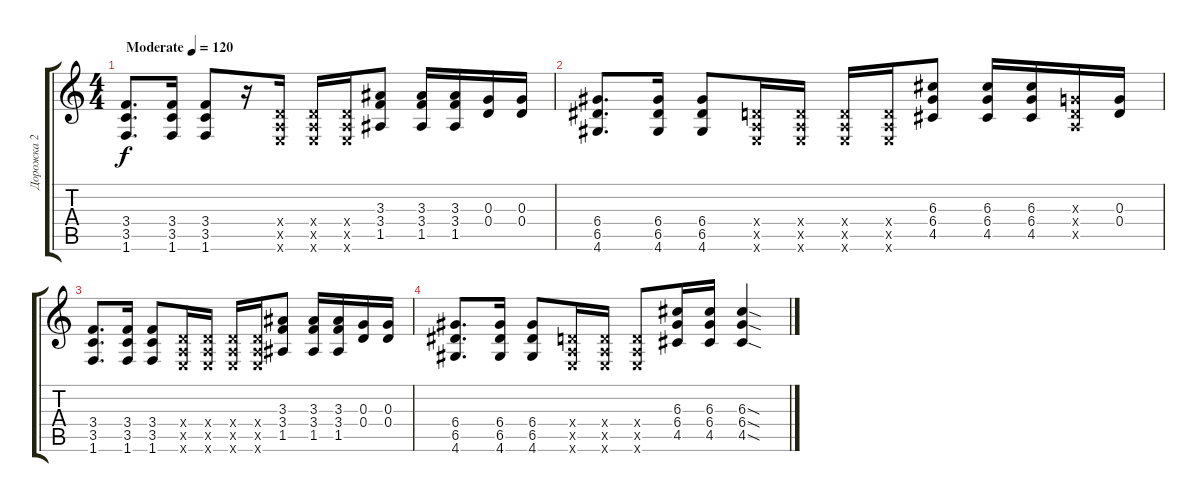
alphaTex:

\track ("Дорожка 2" "Дорожка 2") {instrument acousticguitarsteel}
\staff {score tabs}
\tuning (E4 B3 G3 D3 A2 E2) {hide}
\ts (4 4)
\tempo (120 "Moderate")
\clef g2
\ks c
(3.4 3.5 1.6).8{d dy f instrument acousticguitarsteel} (3.4 3.5 1.6).16 (3.4 3.5 1.6).8 r.16 (0.4{x} 0.5{x} 0.6{x}).16 (0.4{x} 0.5{x} 0.6{x}).16 (0.4{x} 0.5{x} 0.6{x}).16 (3.3 3.4 1.5).8 (3.3 3.4 1.5).16 (3.3 3.4 1.5).16 (0.3 0.4).16 (0.3 0.4).16 |
(6.4 6.5 4.6).8{d} (6.4 6.5 4.6).16 (6.4 6.5 4.6).8 (0.4{x} 0.5{x} 0.6{x}).16 (0.4{x} 0.5{x} 0.6{x}).16 (0.4{x} 0.5{x} 0.6{x}).16 (0.4{x} 0.5{x} 0.6{x}).16 (6.3 6.4 4.5).8 (6.3 6.4 4.5).16 (6.3 6.4 4.5).16 (0.3{x} 0.4{x} 0.5{x}).16 (0.3 0.4).16 |
(3.4 3.5 1.6).8{d} (3.4 3.5 1.6).16 (3.4 3.5 1.6).8 (0.4{x} 0.5{x} 0.6{x}).16 (0.4{x} 0.5{x} 0.6{x}).16 (0.4{x} 0.5{x} 0.6{x}).16 (0.4{x} 0.5{x} 0.6{x}).16 (3.3 3.4 1.5).8 (3.3 3.4 1.5).16 (3.3 3.4 1.5).16 (0.3 0.4).16 (0.3 0.4).16 |
(6.4 6.5 4.6).8{d} (6.4 6.5 4.6).16 (6.4 6.5 4.6).8 (0.4{x} 0.5{x} 0.6{x}).16 (0.4{x} 0.5{x} 0.6{x}).16 (0.4{x} 0.5{x} 0.6{x}).8 (6.3 6.4 4.5).16 (6.3 6.4 4.5).16 (6.3{sod} 6.4{sod} 4.5{sod}).4
